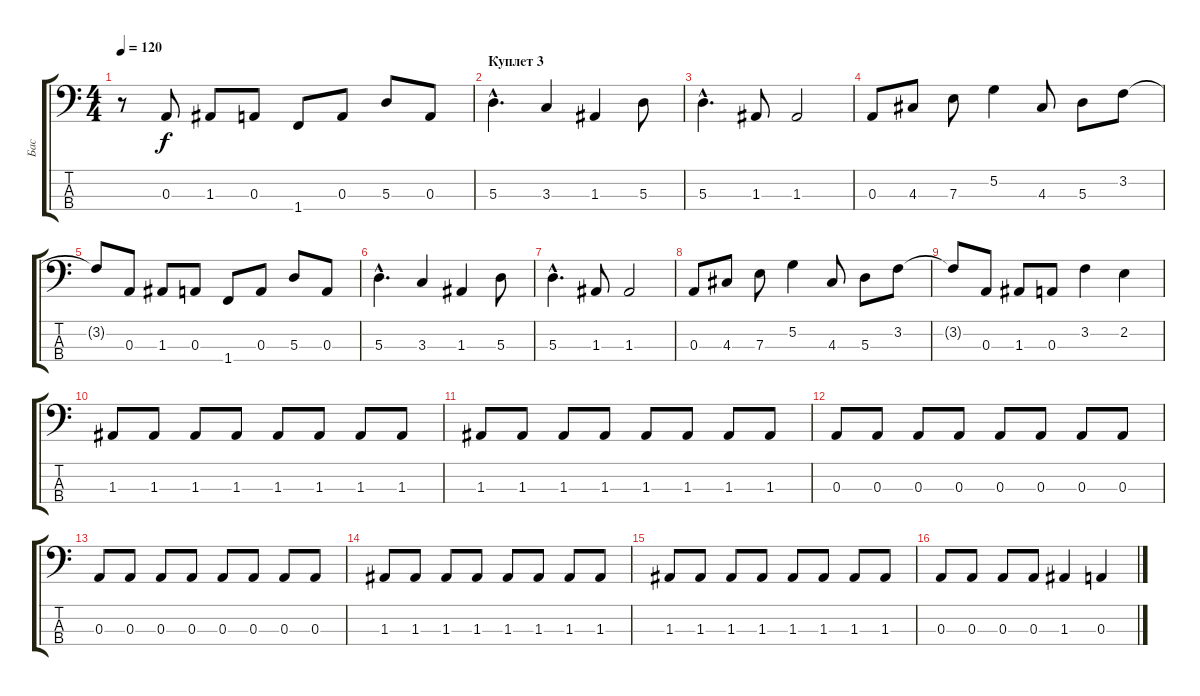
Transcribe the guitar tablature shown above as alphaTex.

\track ("Бас" "Бас") {instrument electricbassfinger}
\staff {score tabs}
\tuning (G2 D2 A1 E1) {hide}
\ts (4 4)
\section ("" "")
\tempo 120
\clef f4
\ks c
r.8{dy f} 0.3.8 1.3.8 0.3.8 1.4.8 0.3.8 5.3.8 0.3.8 |
\section ("" "Куплет 3")
5.3{hac}.4{d} 3.3.4 1.3.4 5.3.8 |
5.3{hac}.4{d} 1.3.8 1.3.2 |
0.3.8 4.3.8 7.3.8 5.2.4 4.3.8 5.3.8 3.2.8 |
3.2{t}.8 0.3.8 1.3.8 0.3.8 1.4.8 0.3.8 5.3.8 0.3.8 |
5.3{hac}.4{d} 3.3.4 1.3.4 5.3.8 |
5.3{hac}.4{d} 1.3.8 1.3.2 |
0.3.8 4.3.8 7.3.8 5.2.4 4.3.8 5.3.8 3.2.8 |
3.2{t}.8 0.3.8 1.3.8 0.3.8 3.2.4 2.2.4 |
1.3.8 1.3.8 1.3.8 1.3.8 1.3.8 1.3.8 1.3.8 1.3.8 |
1.3.8 1.3.8 1.3.8 1.3.8 1.3.8 1.3.8 1.3.8 1.3.8 |
0.3.8 0.3.8 0.3.8 0.3.8 0.3.8 0.3.8 0.3.8 0.3.8 |
0.3.8 0.3.8 0.3.8 0.3.8 0.3.8 0.3.8 0.3.8 0.3.8 |
1.3.8 1.3.8 1.3.8 1.3.8 1.3.8 1.3.8 1.3.8 1.3.8 |
1.3.8 1.3.8 1.3.8 1.3.8 1.3.8 1.3.8 1.3.8 1.3.8 |
0.3.8 0.3.8 0.3.8 0.3.8 1.3.4 0.3.4
